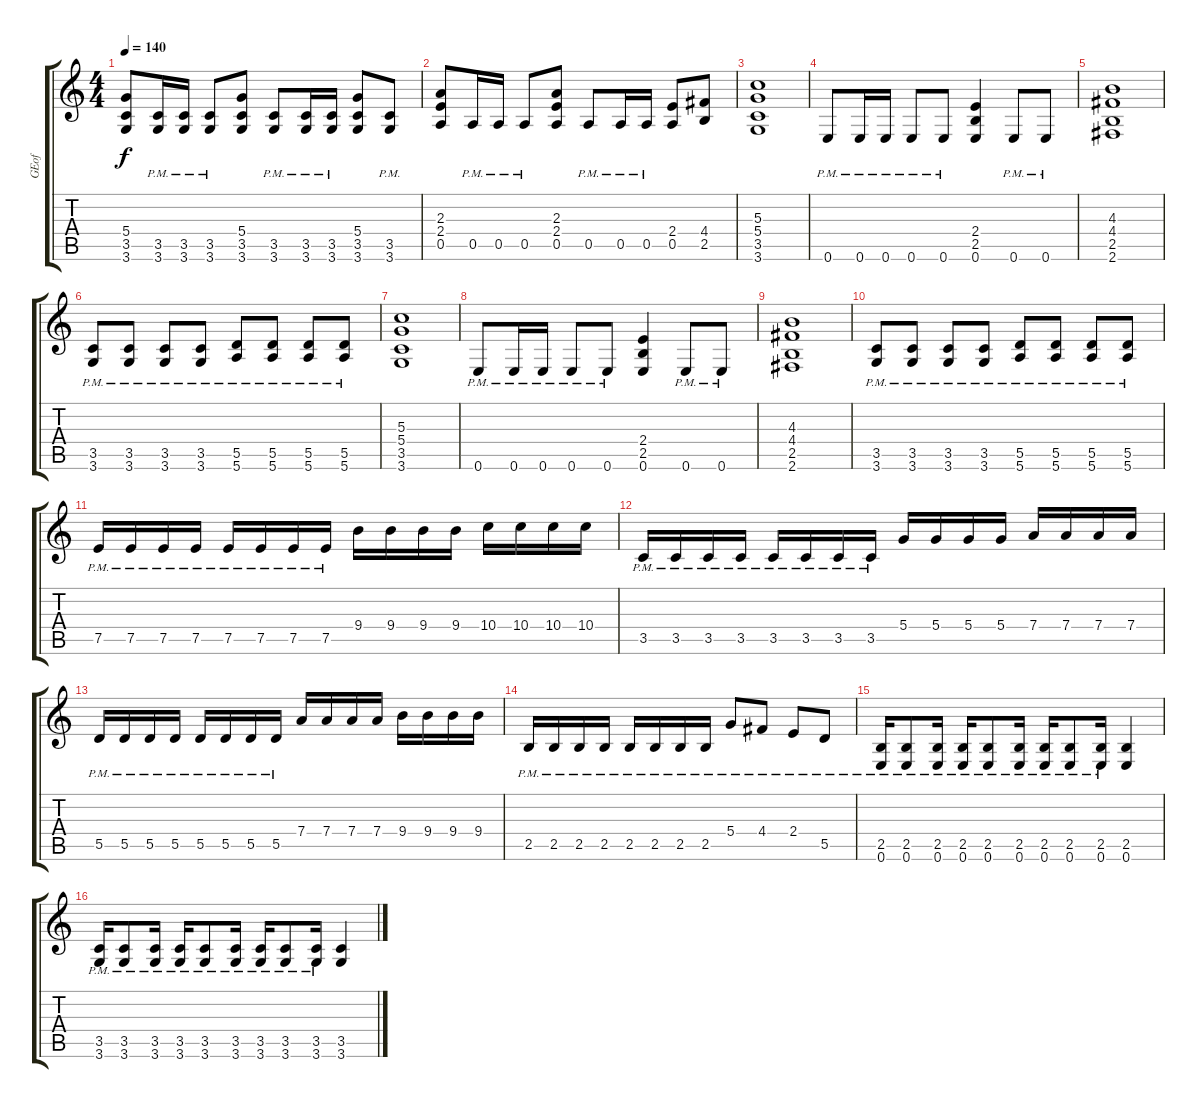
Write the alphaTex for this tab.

\track ("GEof" "GEof") {instrument distortionguitar}
\staff {score tabs}
\tuning (E4 B3 G3 D3 A2 E2) {hide}
\ts (4 4)
\tempo 140
\clef g2
\ks c
(5.4 3.5 3.6).8{dy f} (3.5{pm} 3.6{pm}).16 (3.5{pm} 3.6{pm}).16 (3.5{pm} 3.6{pm}).8 (5.4 3.5 3.6).8 (3.5{pm} 3.6{pm}).8 (3.5{pm} 3.6{pm}).16 (3.5{pm} 3.6{pm}).16 (5.4 3.5 3.6).8 (3.5{pm} 3.6{pm}).8 |
(2.3 2.4 0.5).8 0.5{pm}.16 0.5{pm}.16 0.5{pm}.8 (2.3 2.4 0.5).8 0.5{pm}.8 0.5{pm}.16 0.5{pm}.16 (2.4 0.5).8 (4.4 2.5).8 |
(5.3 5.4 3.5 3.6).1 |
0.6{pm}.8 0.6{pm}.16 0.6{pm}.16 0.6{pm}.8 0.6{pm}.8 (2.4 2.5 0.6).4 0.6{pm}.8 0.6{pm}.8 |
(4.3 4.4 2.5 2.6).1 |
(3.5{pm} 3.6{pm}).8 (3.5{pm} 3.6{pm}).8 (3.5{pm} 3.6{pm}).8 (3.5{pm} 3.6{pm}).8 (5.5{pm} 5.6{pm}).8 (5.5{pm} 5.6{pm}).8 (5.5{pm} 5.6{pm}).8 (5.5{pm} 5.6{pm}).8 |
(5.3 5.4 3.5 3.6).1 |
0.6{pm}.8 0.6{pm}.16 0.6{pm}.16 0.6{pm}.8 0.6{pm}.8 (2.4 2.5 0.6).4 0.6{pm}.8 0.6{pm}.8 |
(4.3 4.4 2.5 2.6).1 |
(3.5{pm} 3.6{pm}).8 (3.5{pm} 3.6{pm}).8 (3.5{pm} 3.6{pm}).8 (3.5{pm} 3.6{pm}).8 (5.5{pm} 5.6{pm}).8 (5.5{pm} 5.6{pm}).8 (5.5{pm} 5.6{pm}).8 (5.5{pm} 5.6{pm}).8 |
7.5{pm}.16 7.5{pm}.16 7.5{pm}.16 7.5{pm}.16 7.5{pm}.16 7.5{pm}.16 7.5{pm}.16 7.5{pm}.16 9.4.16 9.4.16 9.4.16 9.4.16 10.4.16 10.4.16 10.4.16 10.4.16 |
3.5{pm}.16 3.5{pm}.16 3.5{pm}.16 3.5{pm}.16 3.5{pm}.16 3.5{pm}.16 3.5{pm}.16 3.5{pm}.16 5.4.16 5.4.16 5.4.16 5.4.16 7.4.16 7.4.16 7.4.16 7.4.16 |
5.5{pm}.16 5.5{pm}.16 5.5{pm}.16 5.5{pm}.16 5.5{pm}.16 5.5{pm}.16 5.5{pm}.16 5.5{pm}.16 7.4.16 7.4.16 7.4.16 7.4.16 9.4.16 9.4.16 9.4.16 9.4.16 |
2.5{pm}.16 2.5{pm}.16 2.5{pm}.16 2.5{pm}.16 2.5{pm}.16 2.5{pm}.16 2.5{pm}.16 2.5{pm}.16 5.4{pm}.8 4.4{pm}.8 2.4{pm}.8 5.5{pm}.8 |
(2.5{pm} 0.6{pm}).16 (2.5{pm} 0.6{pm}).8 (2.5{pm} 0.6{pm}).16 (2.5{pm} 0.6{pm}).16 (2.5{pm} 0.6{pm}).8 (2.5{pm} 0.6{pm}).16 (2.5{pm} 0.6{pm}).16 (2.5{pm} 0.6{pm}).8 (2.5{pm} 0.6{pm}).16 (2.5 0.6).4 |
(3.5{pm} 3.6{pm}).16 (3.5{pm} 3.6{pm}).8 (3.5{pm} 3.6{pm}).16 (3.5{pm} 3.6{pm}).16 (3.5{pm} 3.6{pm}).8 (3.5{pm} 3.6{pm}).16 (3.5{pm} 3.6{pm}).16 (3.5{pm} 3.6{pm}).8 (3.5{pm} 3.6{pm}).16 (3.5 3.6).4
